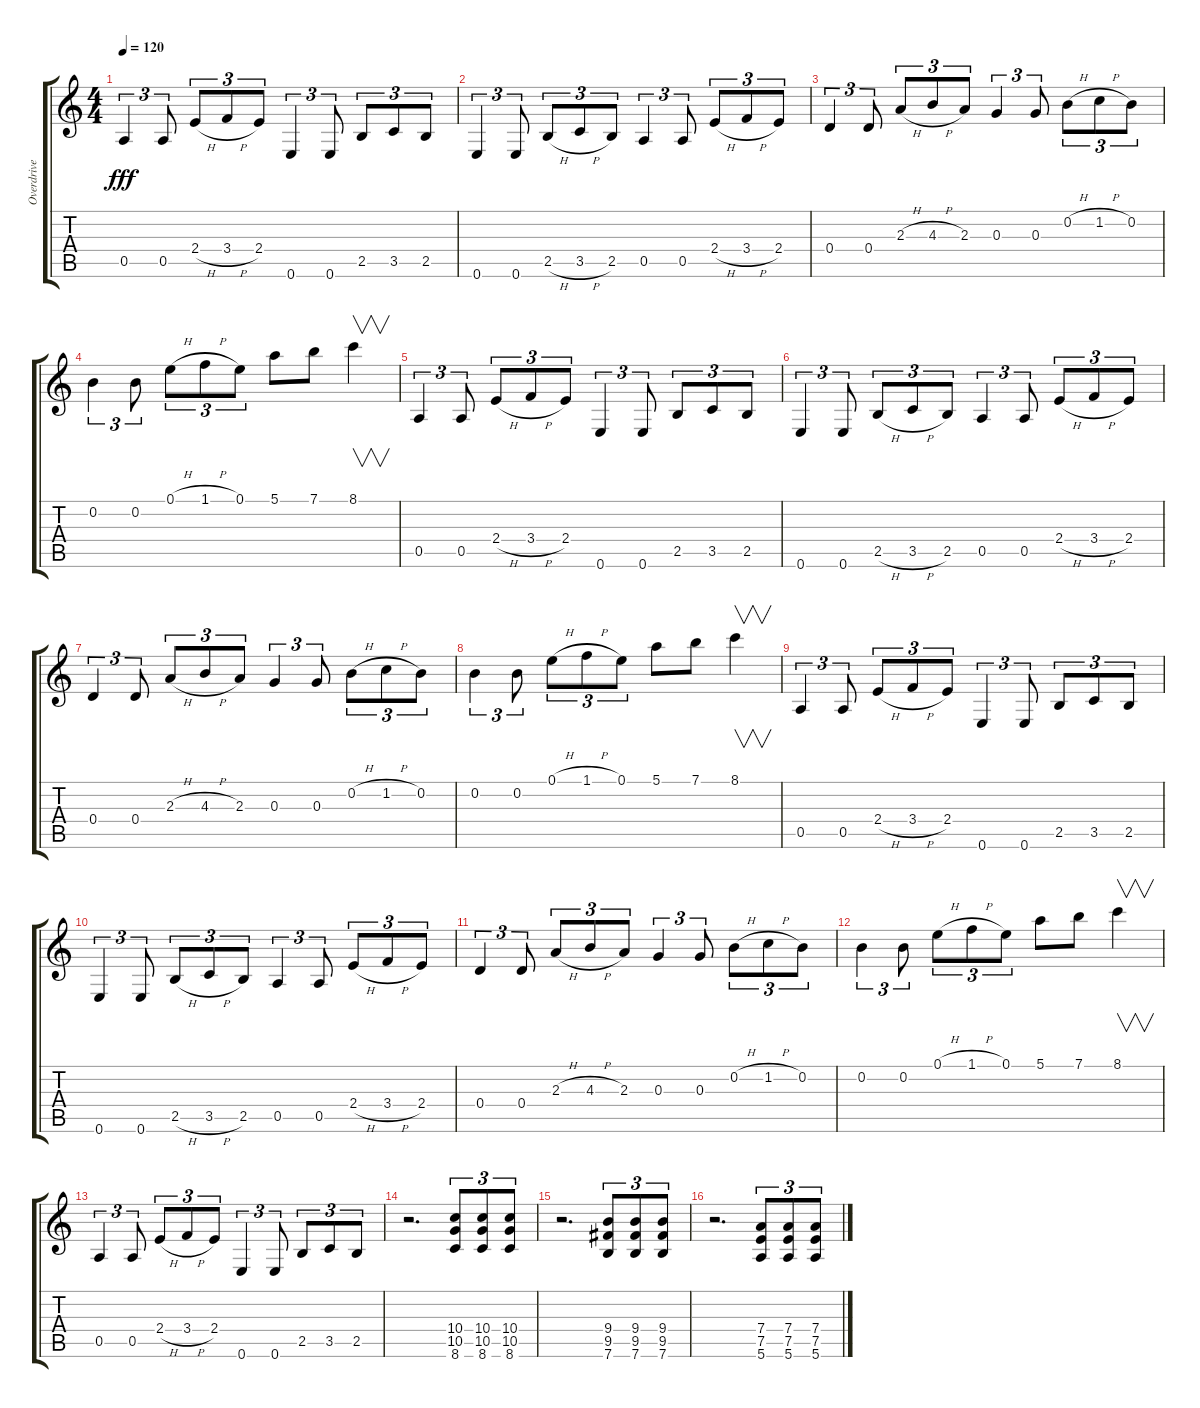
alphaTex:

\track ("Overdrive" "Overdrive") {instrument overdrivenguitar}
\staff {score tabs}
\tuning (E4 B3 G3 D3 A2 E2) {hide}
\ts (4 4)
\tempo 120
\clef g2
\ks c
0.5.4{tu (3 2) dy fff} 0.5.8{tu (3 2)} 2.4{h}.8{tu (3 2)} 3.4{h}.8{tu (3 2)} 2.4.8{tu (3 2)} 0.6.4{tu (3 2)} 0.6.8{tu (3 2)} 2.5.8{tu (3 2)} 3.5.8{tu (3 2)} 2.5.8{tu (3 2)} |
0.6.4{tu (3 2)} 0.6.8{tu (3 2)} 2.5{h}.8{tu (3 2)} 3.5{h}.8{tu (3 2)} 2.5.8{tu (3 2)} 0.5.4{tu (3 2)} 0.5.8{tu (3 2)} 2.4{h}.8{tu (3 2)} 3.4{h}.8{tu (3 2)} 2.4.8{tu (3 2)} |
0.4.4{tu (3 2)} 0.4.8{tu (3 2)} 2.3{h}.8{tu (3 2)} 4.3{h}.8{tu (3 2)} 2.3.8{tu (3 2)} 0.3.4{tu (3 2)} 0.3.8{tu (3 2)} 0.2{h}.8{tu (3 2)} 1.2{h}.8{tu (3 2)} 0.2.8{tu (3 2)} |
0.2.4{tu (3 2)} 0.2.8{tu (3 2)} 0.1{h}.8{tu (3 2)} 1.1{h}.8{tu (3 2)} 0.1.8{tu (3 2)} 5.1.8 7.1.8 8.1.4{v} |
0.5.4{tu (3 2)} 0.5.8{tu (3 2)} 2.4{h}.8{tu (3 2)} 3.4{h}.8{tu (3 2)} 2.4.8{tu (3 2)} 0.6.4{tu (3 2)} 0.6.8{tu (3 2)} 2.5.8{tu (3 2)} 3.5.8{tu (3 2)} 2.5.8{tu (3 2)} |
0.6.4{tu (3 2)} 0.6.8{tu (3 2)} 2.5{h}.8{tu (3 2)} 3.5{h}.8{tu (3 2)} 2.5.8{tu (3 2)} 0.5.4{tu (3 2)} 0.5.8{tu (3 2)} 2.4{h}.8{tu (3 2)} 3.4{h}.8{tu (3 2)} 2.4.8{tu (3 2)} |
0.4.4{tu (3 2)} 0.4.8{tu (3 2)} 2.3{h}.8{tu (3 2)} 4.3{h}.8{tu (3 2)} 2.3.8{tu (3 2)} 0.3.4{tu (3 2)} 0.3.8{tu (3 2)} 0.2{h}.8{tu (3 2)} 1.2{h}.8{tu (3 2)} 0.2.8{tu (3 2)} |
0.2.4{tu (3 2)} 0.2.8{tu (3 2)} 0.1{h}.8{tu (3 2)} 1.1{h}.8{tu (3 2)} 0.1.8{tu (3 2)} 5.1.8 7.1.8 8.1.4{v} |
0.5.4{tu (3 2)} 0.5.8{tu (3 2)} 2.4{h}.8{tu (3 2)} 3.4{h}.8{tu (3 2)} 2.4.8{tu (3 2)} 0.6.4{tu (3 2)} 0.6.8{tu (3 2)} 2.5.8{tu (3 2)} 3.5.8{tu (3 2)} 2.5.8{tu (3 2)} |
0.6.4{tu (3 2)} 0.6.8{tu (3 2)} 2.5{h}.8{tu (3 2)} 3.5{h}.8{tu (3 2)} 2.5.8{tu (3 2)} 0.5.4{tu (3 2)} 0.5.8{tu (3 2)} 2.4{h}.8{tu (3 2)} 3.4{h}.8{tu (3 2)} 2.4.8{tu (3 2)} |
0.4.4{tu (3 2)} 0.4.8{tu (3 2)} 2.3{h}.8{tu (3 2)} 4.3{h}.8{tu (3 2)} 2.3.8{tu (3 2)} 0.3.4{tu (3 2)} 0.3.8{tu (3 2)} 0.2{h}.8{tu (3 2)} 1.2{h}.8{tu (3 2)} 0.2.8{tu (3 2)} |
0.2.4{tu (3 2)} 0.2.8{tu (3 2)} 0.1{h}.8{tu (3 2)} 1.1{h}.8{tu (3 2)} 0.1.8{tu (3 2)} 5.1.8 7.1.8 8.1.4{v} |
0.5.4{tu (3 2)} 0.5.8{tu (3 2)} 2.4{h}.8{tu (3 2)} 3.4{h}.8{tu (3 2)} 2.4.8{tu (3 2)} 0.6.4{tu (3 2)} 0.6.8{tu (3 2)} 2.5.8{tu (3 2)} 3.5.8{tu (3 2)} 2.5.8{tu (3 2)} |
r.2{d} (10.4 10.5 8.6).8{tu (3 2)} (10.4 10.5 8.6).8{tu (3 2)} (10.4 10.5 8.6).8{tu (3 2)} |
r.2{d} (9.4 9.5 7.6).8{tu (3 2)} (9.4 9.5 7.6).8{tu (3 2)} (9.4 9.5 7.6).8{tu (3 2)} |
r.2{d} (7.4 7.5 5.6).8{tu (3 2)} (7.4 7.5 5.6).8{tu (3 2)} (7.4 7.5 5.6).8{tu (3 2)}
